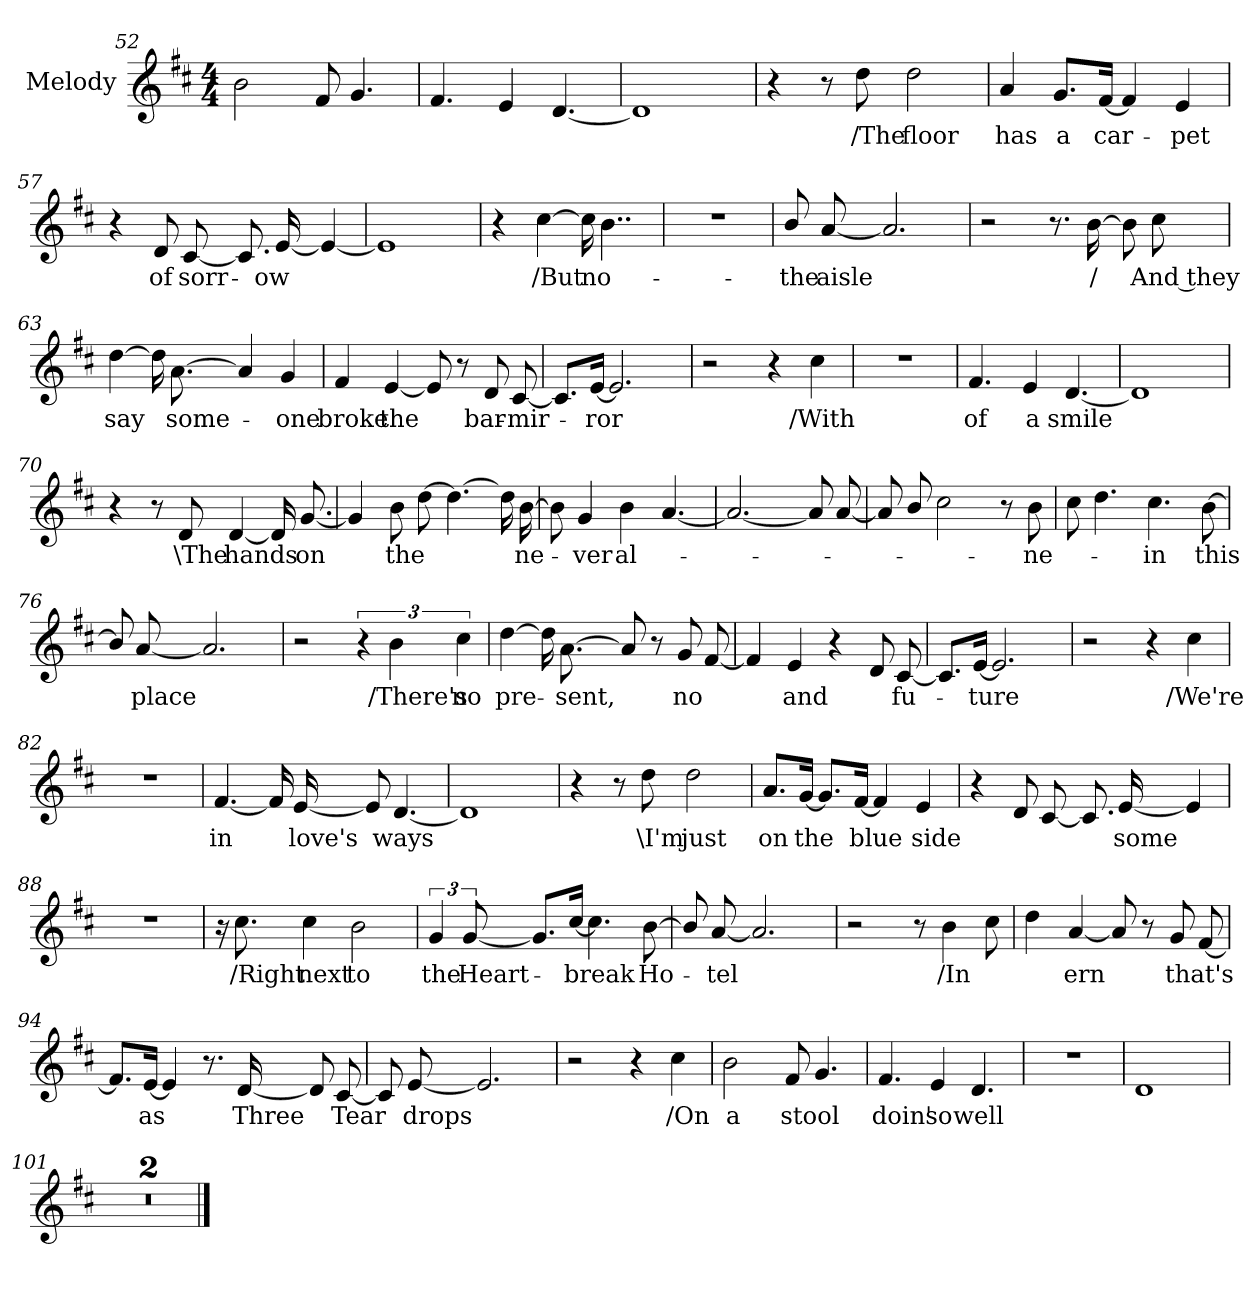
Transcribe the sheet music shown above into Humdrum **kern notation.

**kern	**text
*part1	*part1
*staff1	*staff1
*I"Melody	*
*I'Melody	*
!!LO:LB:g=z
*clefG2	*
*k[f#c#]	*
*M4/4	*
=52	=52
2b\	.
8f#/	.
4.g/	.
=53	=53
4.f#/	.
4e/	.
[<4.d/	.
=54	=54
1d]	.
=55	=55
4r	.
8r	.
8dd\	/The
2dd\	floor
=56	=56
4a/	has
8.g/L	a
[<16f#/J	car-
4f#/]	.
4e/	pet
!!LO:LB:g=z
=57	=57
4r	.
8d/L	of
[<8c#/	sorr-
8.c#/L]	.
[<16e/J	ow
4e/_<	.
=58	=58
1e]	.
=59	=59
4r	.
[>4cc#\	/But
16cc#\]	.
4..b\	no-
=60	=60
1r	.
=61	=61
8b/L	the
[<8a/	aisle
2.a/]	.
!!LO:LB:g=z
=62	=62
2r	.
8.r	.
[>16b\	/
8b\L]	.
8cc#\	And they
=63	=63
[>4dd\	say
16dd\LL]	.
[<8.a\	some-
4a/]	.
4g/	one
=64	=64
4f#/	broke
[<4e/	the
8e/]	.
8r	.
8d/L	bar-
[<8c#/	mir-
!!LO:LB:g=z
=65	=65
8.c#/L]	.
[<16e/J	ror
2.e/]	.
=66	=66
2r	.
4r	.
4cc#\	/With
=67	=67
1r	.
=68	=68
4.f#/	of
4e/	a
[<4.d/	smile
=69	=69
1d]	.
!!LO:PB:g=z
=70	=70
4r	.
8r	.
8d/	\The
[<4d/	hands
16d/LL]	.
[<8.g/	on
=71	=71
4g/]	.
8b\L	the
[>8dd\	.
4.dd\_>	.
16dd\LL]	.
[>16b\J	ne-
=72	=72
8b\]	.
4g/	ver
4b\	al-
[<4.a/	.
!!LO:LB:g=z
=73	=73
2.a/_<	.
8a/L]	.
[<8a/	.
=74	=74
8a/L]	.
8b/	.
2cc#\	.
8r	.
8b\	ne-
=75	=75
8cc#\	.
4.dd\	.
4.cc#\	in
[>8b\	this
=76	=76
8b/L]	.
[<8a/	place
2.a/]	.
!!LO:LB:g=z
=77	=77
2r	.
6r	.
6b\	/There's
6cc#\	no
=78	=78
[>4dd\	pre-
16dd\LL]	.
[<8.a\	sent,
8a/]	.
8r	.
8g/L	no
[<8f#/	.
=79	=79
4f#/]	.
4e/	and
4r	.
8d/L	.
[<8c#/	fu-
!!LO:LB:g=z
=80	=80
8.c#/L]	.
[<16e/J	ture
2.e/]	.
=81	=81
2r	.
4r	.
4cc#\	/We're
=82	=82
1r	.
=83	=83
[<4.f#/	in
16f#/LL]	.
[<16e/J	love's
8e/]	.
[<4.d/	ways
=84	=84
1d]	.
!!LO:LB:g=z
=85	=85
4r	.
8r	.
8dd\	\I'm
2dd\	just
=86	=86
8.a/L	on
[<16g/J	the
8.g/L]	.
[<16f#/J	blue
4f#/]	.
4e/	side
=87	=87
4r	.
8d/L	.
[<8c#/	.
8.c#/L]	.
[<16e/J	some
4e/]	.
=88	=88
1r	.
!!LO:LB:g=z
=89	=89
16r	.
8.cc#\	/Right
4cc#\	next
2b\	to
=90	=90
6g/	the
[<12g/	Heart-
8.g/L]	.
[>16cc#/J	break
4.cc#\]	.
[>8b\	Ho-
=91	=91
8b/L]	.
[<8a/	tel
2.a/]	.
!!LO:LB:g=z
=92	=92
2r	.
8r	.
4b\	/In
8cc#\	.
=93	=93
4dd\	.
[<4a/	ern
8a/]	.
8r	.
8g/L	that's
[<8f#/	.
=94	=94
8.f#/L]	.
[<16e/J	as
4e/]	.
8.r	.
[<16d/	Three
8d/L]	.
[<8c#/	Tear
!!LO:LB:g=z
=95	=95
8c#/L]	.
[<8e/	drops
2.e/]	.
=96	=96
2r	.
4r	.
4cc#\	/On
=97	=97
2b\	a
8f#/	stool
4.g/	.
=98	=98
4.f#/	doin'
4e/	so
4.d/	well
=99	=99
1r	.
=100	=100
1d	.
!!LO:PB:g=z
=101	=101
1r	.
=102	=102
1r	.
==	==
*-	*-
